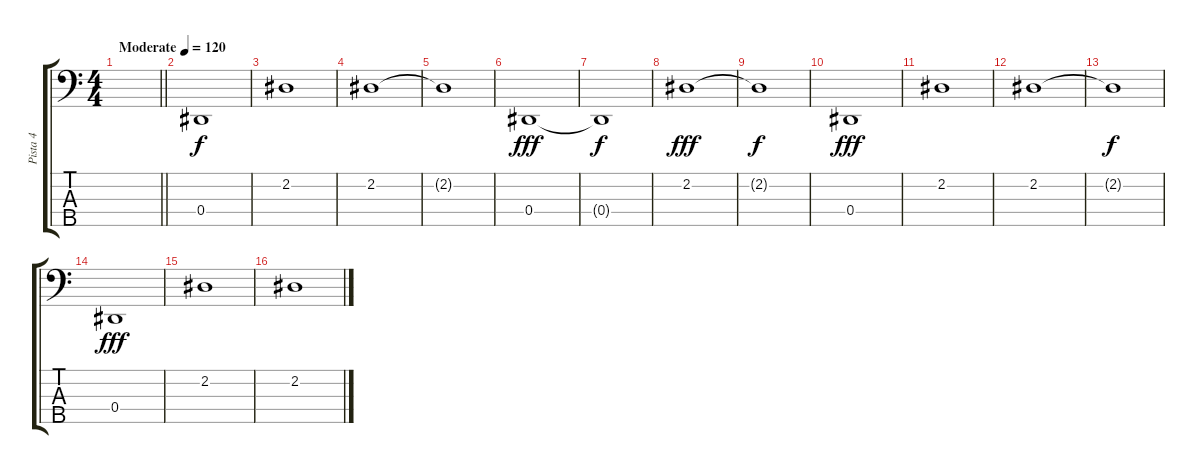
\track ("Pista 4" "Pista 4") {instrument electricbassfinger}
\staff {score tabs}
\tuning (Gb2 Db2 Ab1 Eb1 Bb0) {hide}
\ts (4 4)
\tempo (120 "Moderate")
\clef f4
\barLineRight lightlight
\ks c
|
0.4.1 |
2.2.1 |
2.2.1 |
2.2{t}.1{dy f} |
0.4.1{dy fff} |
0.4{t}.1{dy f} |
2.2.1{dy fff} |
2.2{t}.1{dy f} |
0.4.1{dy fff} |
2.2.1 |
2.2.1 |
2.2{t}.1{dy f} |
0.4.1{dy fff} |
2.2.1 |
2.2.1
